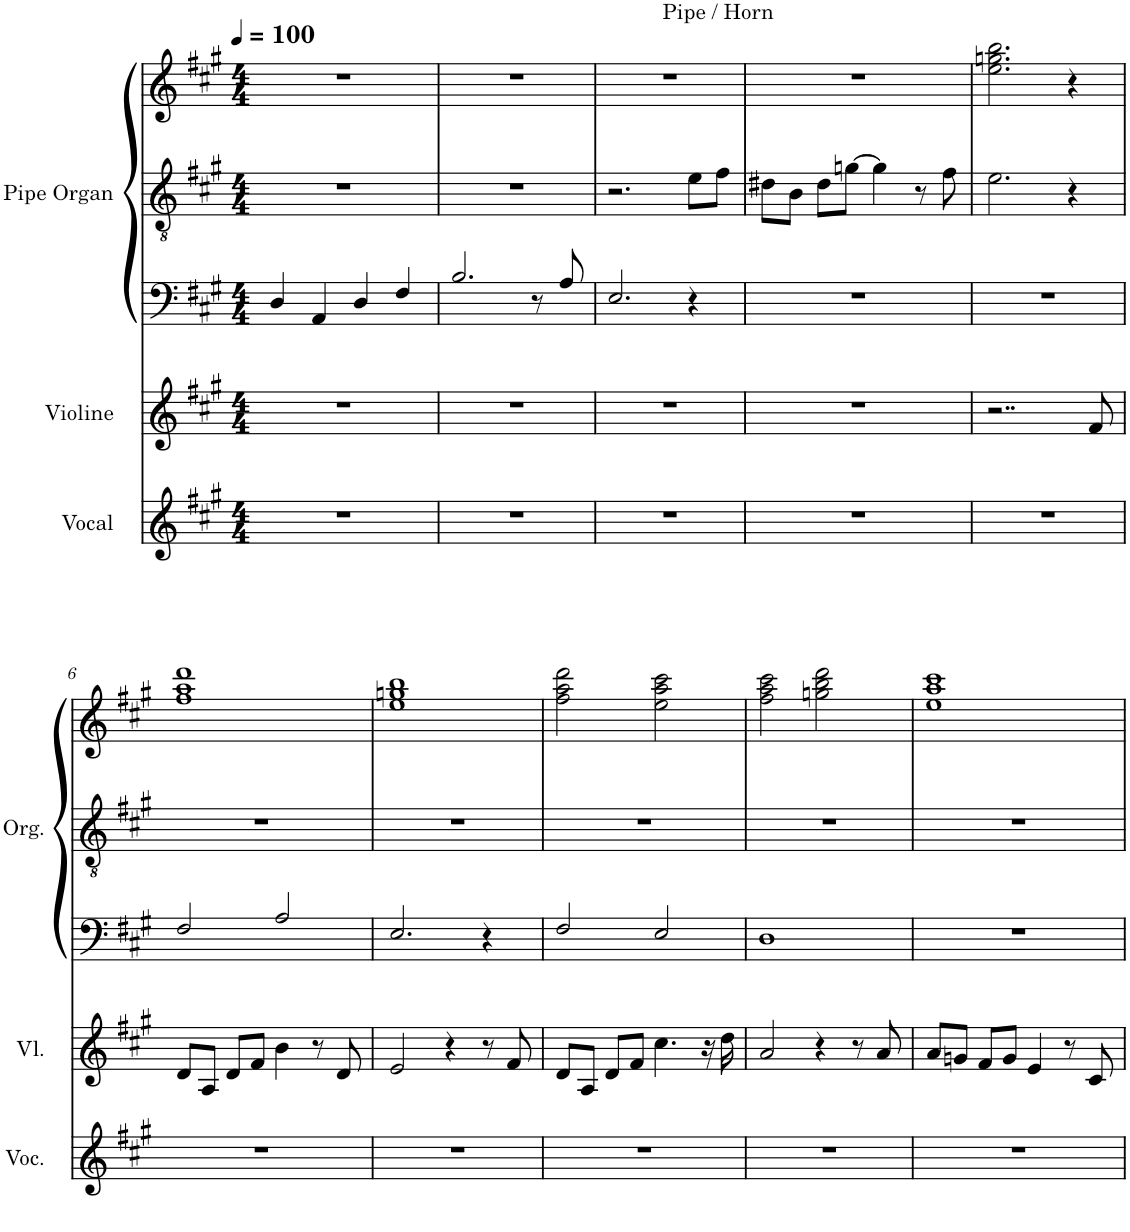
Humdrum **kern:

**kern	**kern	**kern	**kern	**kern
*part3	*part2	*part1	*part1	*part1
*staff5	*staff4	*staff3	*staff2	*staff1
*I"Vocal	*I"Violine	*I"Pipe Organ	*	*
*I'Voc.	*I'Vl.	*I'Org.	*	*
*clefG2	*clefG2	*clefF4	*clefGv2	*clefG2
*k[f#c#g#]	*k[f#c#g#]	*k[f#c#g#]	*k[f#c#g#]	*k[f#c#g#]
*M4/4	*M4/4	*M4/4	*M4/4	*M4/4
*MM100	*MM100	*MM100	*MM100	*MM100
=1	=1	=1	=1	=1
1r	1r	4D/	1r	1r
.	.	4AA/	.	.
.	.	4D/	.	.
.	.	4F#/	.	.
=2	=2	=2	=2	=2
1r	1r	2.B/	1r	1r
.	.	8r	.	.
.	.	8A/	.	.
=3	=3	=3	=3	=3
1r	1r	2.E/	2.r	1r
.	.	4r	8e\L	.
.	.	.	8f#\J	.
=4	=4	=4	=4	=4
1r	1r	1r	8d#X\L	1r
.	.	.	8B\J	.
.	.	.	8d#\L	.
.	.	.	[8gn\J	.
.	.	.	4g\]	.
.	.	.	8r	.
.	.	.	8f#\	.
=5	=5	=5	=5	=5
!	!	!	!	!LO:TX:a:t=Pipe / Horn
1r	2..r	1r	2.e\	2.ee\ 2.ggn\ 2.bb\
.	.	.	4r	4r
.	8f#/	.	.	.
!!LO:LB:g=z
=6	=6	=6	=6	=6
1r	8d/L	2F#/	1r	1ff# 1aa 1ddd
.	8A/J	.	.	.
.	8d/L	.	.	.
.	8f#/J	.	.	.
.	4b\	2A/	.	.
.	8r	.	.	.
.	8d/	.	.	.
=7	=7	=7	=7	=7
1r	2e/	2.E/	1r	1ee 1ggn 1bb
.	4r	.	.	.
.	8r	4r	.	.
.	8f#/	.	.	.
=8	=8	=8	=8	=8
1r	8d/L	2F#/	1r	2ff#\ 2aa\ 2ddd\
.	8A/J	.	.	.
.	8d/L	.	.	.
.	8f#/J	.	.	.
.	4.cc#\	2E/	.	2ee\ 2aa\ 2ccc#\
.	16r	.	.	.
.	16dd\	.	.	.
=9	=9	=9	=9	=9
1r	2a/	1D	1r	2ff#\ 2aa\ 2ccc#\
.	4r	.	.	2ggn\ 2bb\ 2ddd\
.	8r	.	.	.
.	8a/	.	.	.
=10	=10	=10	=10	=10
1r	8a/L	1r	1r	1ee 1aa 1ccc#
.	8gn/J	.	.	.
.	8f#/L	.	.	.
.	8g/J	.	.	.
.	4e/	.	.	.
.	8r	.	.	.
.	8c#/	.	.	.
=	=	=	=	=
*-	*-	*-	*-	*-
